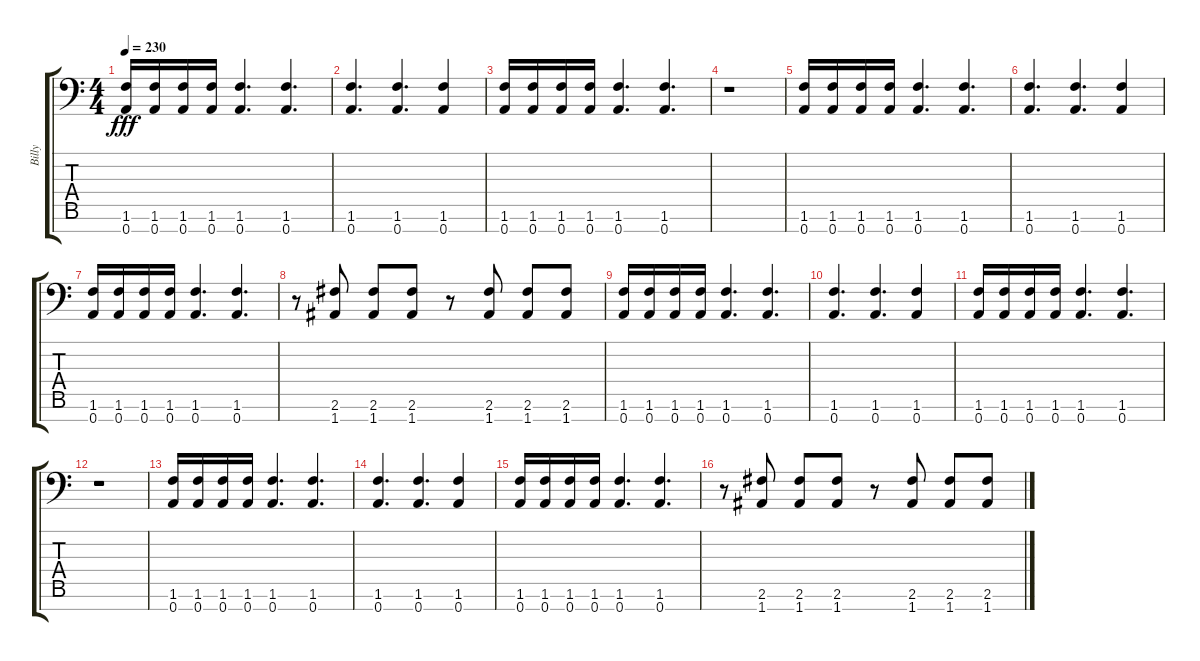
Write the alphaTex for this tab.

\track ("Billy" "Billy") {instrument distortionguitar}
\staff {score tabs}
\tuning (E4 B3 G3 D3 A2 E2 A1) {hide}
\ts (4 4)
\tempo 230
\clef f4
\ks c
(1.6 0.7).16{dy fff beam merge} (1.6 0.7).16 (1.6 0.7).16 (1.6 0.7).16 (1.6 0.7).4{d} (1.6 0.7).4{d} |
(1.6 0.7).4{d} (1.6 0.7).4{d} (1.6 0.7).4 |
(1.6 0.7).16{beam merge} (1.6 0.7).16 (1.6 0.7).16 (1.6 0.7).16 (1.6 0.7).4{d} (1.6 0.7).4{d} |
r.1 |
(1.6 0.7).16{beam merge} (1.6 0.7).16 (1.6 0.7).16 (1.6 0.7).16 (1.6 0.7).4{d} (1.6 0.7).4{d} |
(1.6 0.7).4{d} (1.6 0.7).4{d} (1.6 0.7).4 |
(1.6 0.7).16{beam merge} (1.6 0.7).16 (1.6 0.7).16 (1.6 0.7).16 (1.6 0.7).4{d} (1.6 0.7).4{d} |
r.8 (2.6 1.7).8 (2.6 1.7).8{beam merge} (2.6 1.7).8 r.8{beam merge} (2.6 1.7).8 (2.6 1.7).8 (2.6 1.7).8 |
(1.6 0.7).16{beam merge} (1.6 0.7).16 (1.6 0.7).16 (1.6 0.7).16 (1.6 0.7).4{d} (1.6 0.7).4{d} |
(1.6 0.7).4{d} (1.6 0.7).4{d} (1.6 0.7).4 |
(1.6 0.7).16{beam merge} (1.6 0.7).16 (1.6 0.7).16 (1.6 0.7).16 (1.6 0.7).4{d} (1.6 0.7).4{d} |
r.1 |
(1.6 0.7).16{beam merge} (1.6 0.7).16 (1.6 0.7).16 (1.6 0.7).16 (1.6 0.7).4{d} (1.6 0.7).4{d} |
(1.6 0.7).4{d} (1.6 0.7).4{d} (1.6 0.7).4 |
(1.6 0.7).16{beam merge} (1.6 0.7).16 (1.6 0.7).16 (1.6 0.7).16 (1.6 0.7).4{d} (1.6 0.7).4{d} |
r.8 (2.6 1.7).8 (2.6 1.7).8{beam merge} (2.6 1.7).8 r.8{beam merge} (2.6 1.7).8 (2.6 1.7).8 (2.6 1.7).8
